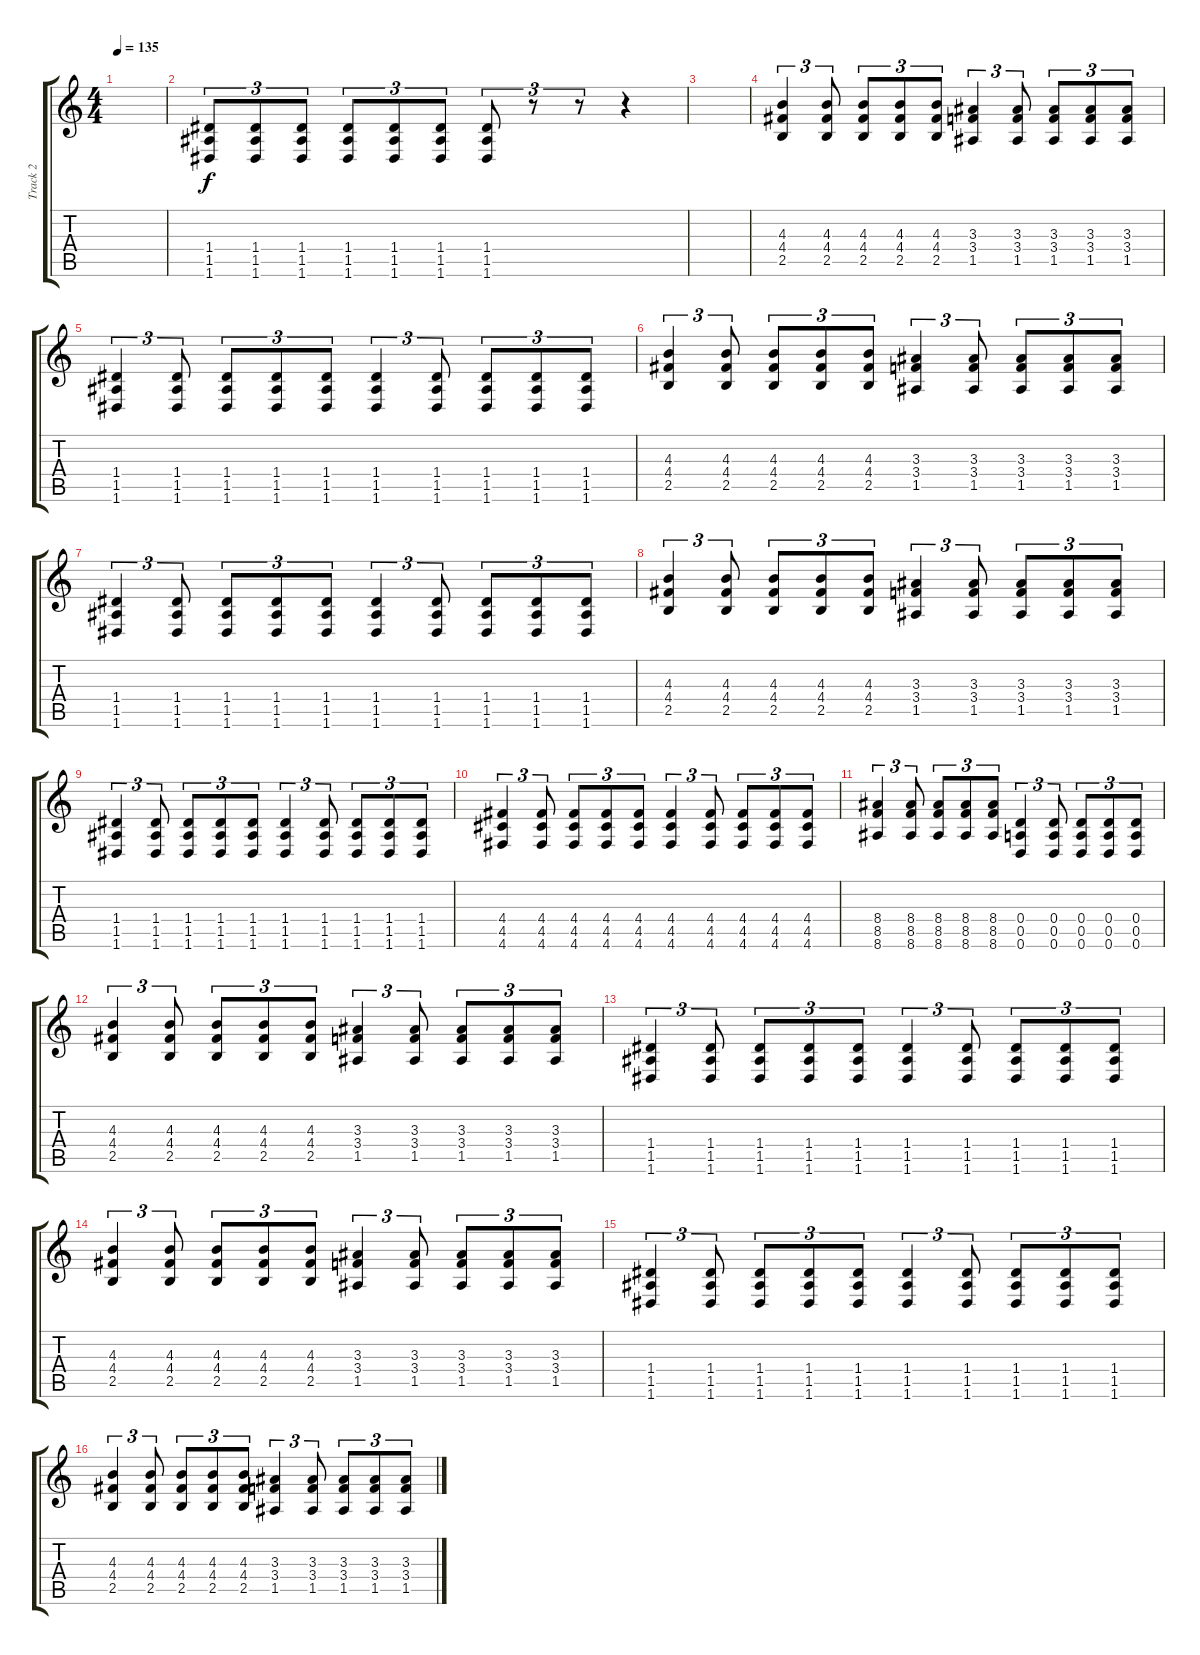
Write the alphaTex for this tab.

\track ("Track 2" "Track 2") {instrument distortionguitar}
\staff {score tabs}
\tuning (E4 B3 G3 D3 A2 D2) {hide}
\ts (4 4)
\tempo 135
\clef g2
\ks c
|
(1.4 1.5 1.6).8{tu (3 2)} (1.4 1.5 1.6).8{tu (3 2)} (1.4 1.5 1.6).8{tu (3 2)} (1.4 1.5 1.6).8{tu (3 2)} (1.4 1.5 1.6).8{tu (3 2)} (1.4 1.5 1.6).8{tu (3 2)} (1.4 1.5 1.6).8{tu (3 2)} r.8{tu (3 2)} r.8{tu (3 2)} r.4 |
|
(4.3 4.4 2.5).4{tu (3 2)} (4.3 4.4 2.5).8{tu (3 2)} (4.3 4.4 2.5).8{tu (3 2)} (4.3 4.4 2.5).8{tu (3 2)} (4.3 4.4 2.5).8{tu (3 2)} (3.3 3.4 1.5).4{tu (3 2)} (3.3 3.4 1.5).8{tu (3 2)} (3.3 3.4 1.5).8{tu (3 2)} (3.3 3.4 1.5).8{tu (3 2)} (3.3 3.4 1.5).8{tu (3 2)} |
(1.4 1.5 1.6).4{tu (3 2)} (1.4 1.5 1.6).8{tu (3 2)} (1.4 1.5 1.6).8{tu (3 2)} (1.4 1.5 1.6).8{tu (3 2)} (1.4 1.5 1.6).8{tu (3 2)} (1.4 1.5 1.6).4{tu (3 2)} (1.4 1.5 1.6).8{tu (3 2)} (1.4 1.5 1.6).8{tu (3 2)} (1.4 1.5 1.6).8{tu (3 2)} (1.4 1.5 1.6).8{tu (3 2)} |
(4.3 4.4 2.5).4{tu (3 2)} (4.3 4.4 2.5).8{tu (3 2)} (4.3 4.4 2.5).8{tu (3 2)} (4.3 4.4 2.5).8{tu (3 2)} (4.3 4.4 2.5).8{tu (3 2)} (3.3 3.4 1.5).4{tu (3 2)} (3.3 3.4 1.5).8{tu (3 2)} (3.3 3.4 1.5).8{tu (3 2)} (3.3 3.4 1.5).8{tu (3 2)} (3.3 3.4 1.5).8{tu (3 2)} |
(1.4 1.5 1.6).4{tu (3 2)} (1.4 1.5 1.6).8{tu (3 2)} (1.4 1.5 1.6).8{tu (3 2)} (1.4 1.5 1.6).8{tu (3 2)} (1.4 1.5 1.6).8{tu (3 2)} (1.4 1.5 1.6).4{tu (3 2)} (1.4 1.5 1.6).8{tu (3 2)} (1.4 1.5 1.6).8{tu (3 2)} (1.4 1.5 1.6).8{tu (3 2)} (1.4 1.5 1.6).8{tu (3 2)} |
(4.3 4.4 2.5).4{tu (3 2)} (4.3 4.4 2.5).8{tu (3 2)} (4.3 4.4 2.5).8{tu (3 2)} (4.3 4.4 2.5).8{tu (3 2)} (4.3 4.4 2.5).8{tu (3 2)} (3.3 3.4 1.5).4{tu (3 2)} (3.3 3.4 1.5).8{tu (3 2)} (3.3 3.4 1.5).8{tu (3 2)} (3.3 3.4 1.5).8{tu (3 2)} (3.3 3.4 1.5).8{tu (3 2)} |
(1.4 1.5 1.6).4{tu (3 2)} (1.4 1.5 1.6).8{tu (3 2)} (1.4 1.5 1.6).8{tu (3 2)} (1.4 1.5 1.6).8{tu (3 2)} (1.4 1.5 1.6).8{tu (3 2)} (1.4 1.5 1.6).4{tu (3 2)} (1.4 1.5 1.6).8{tu (3 2)} (1.4 1.5 1.6).8{tu (3 2)} (1.4 1.5 1.6).8{tu (3 2)} (1.4 1.5 1.6).8{tu (3 2)} |
(4.4 4.5 4.6).4{tu (3 2)} (4.4 4.5 4.6).8{tu (3 2)} (4.4 4.5 4.6).8{tu (3 2)} (4.4 4.5 4.6).8{tu (3 2)} (4.4 4.5 4.6).8{tu (3 2)} (4.4 4.5 4.6).4{tu (3 2)} (4.4 4.5 4.6).8{tu (3 2)} (4.4 4.5 4.6).8{tu (3 2)} (4.4 4.5 4.6).8{tu (3 2)} (4.4 4.5 4.6).8{tu (3 2)} |
(8.4 8.5 8.6).4{tu (3 2)} (8.4 8.5 8.6).8{tu (3 2)} (8.4 8.5 8.6).8{tu (3 2)} (8.4 8.5 8.6).8{tu (3 2)} (8.4 8.5 8.6).8{tu (3 2)} (0.4 0.5 0.6).4{tu (3 2)} (0.4 0.5 0.6).8{tu (3 2)} (0.4 0.5 0.6).8{tu (3 2)} (0.4 0.5 0.6).8{tu (3 2)} (0.4 0.5 0.6).8{tu (3 2)} |
(4.3 4.4 2.5).4{tu (3 2)} (4.3 4.4 2.5).8{tu (3 2)} (4.3 4.4 2.5).8{tu (3 2)} (4.3 4.4 2.5).8{tu (3 2)} (4.3 4.4 2.5).8{tu (3 2)} (3.3 3.4 1.5).4{tu (3 2)} (3.3 3.4 1.5).8{tu (3 2)} (3.3 3.4 1.5).8{tu (3 2)} (3.3 3.4 1.5).8{tu (3 2)} (3.3 3.4 1.5).8{tu (3 2)} |
(1.4 1.5 1.6).4{tu (3 2)} (1.4 1.5 1.6).8{tu (3 2)} (1.4 1.5 1.6).8{tu (3 2)} (1.4 1.5 1.6).8{tu (3 2)} (1.4 1.5 1.6).8{tu (3 2)} (1.4 1.5 1.6).4{tu (3 2)} (1.4 1.5 1.6).8{tu (3 2)} (1.4 1.5 1.6).8{tu (3 2)} (1.4 1.5 1.6).8{tu (3 2)} (1.4 1.5 1.6).8{tu (3 2)} |
(4.3 4.4 2.5).4{tu (3 2)} (4.3 4.4 2.5).8{tu (3 2)} (4.3 4.4 2.5).8{tu (3 2)} (4.3 4.4 2.5).8{tu (3 2)} (4.3 4.4 2.5).8{tu (3 2)} (3.3 3.4 1.5).4{tu (3 2)} (3.3 3.4 1.5).8{tu (3 2)} (3.3 3.4 1.5).8{tu (3 2)} (3.3 3.4 1.5).8{tu (3 2)} (3.3 3.4 1.5).8{tu (3 2)} |
(1.4 1.5 1.6).4{tu (3 2)} (1.4 1.5 1.6).8{tu (3 2)} (1.4 1.5 1.6).8{tu (3 2)} (1.4 1.5 1.6).8{tu (3 2)} (1.4 1.5 1.6).8{tu (3 2)} (1.4 1.5 1.6).4{tu (3 2)} (1.4 1.5 1.6).8{tu (3 2)} (1.4 1.5 1.6).8{tu (3 2)} (1.4 1.5 1.6).8{tu (3 2)} (1.4 1.5 1.6).8{tu (3 2)} |
(4.3 4.4 2.5).4{tu (3 2)} (4.3 4.4 2.5).8{tu (3 2)} (4.3 4.4 2.5).8{tu (3 2)} (4.3 4.4 2.5).8{tu (3 2)} (4.3 4.4 2.5).8{tu (3 2)} (3.3 3.4 1.5).4{tu (3 2)} (3.3 3.4 1.5).8{tu (3 2)} (3.3 3.4 1.5).8{tu (3 2)} (3.3 3.4 1.5).8{tu (3 2)} (3.3 3.4 1.5).8{tu (3 2)}
